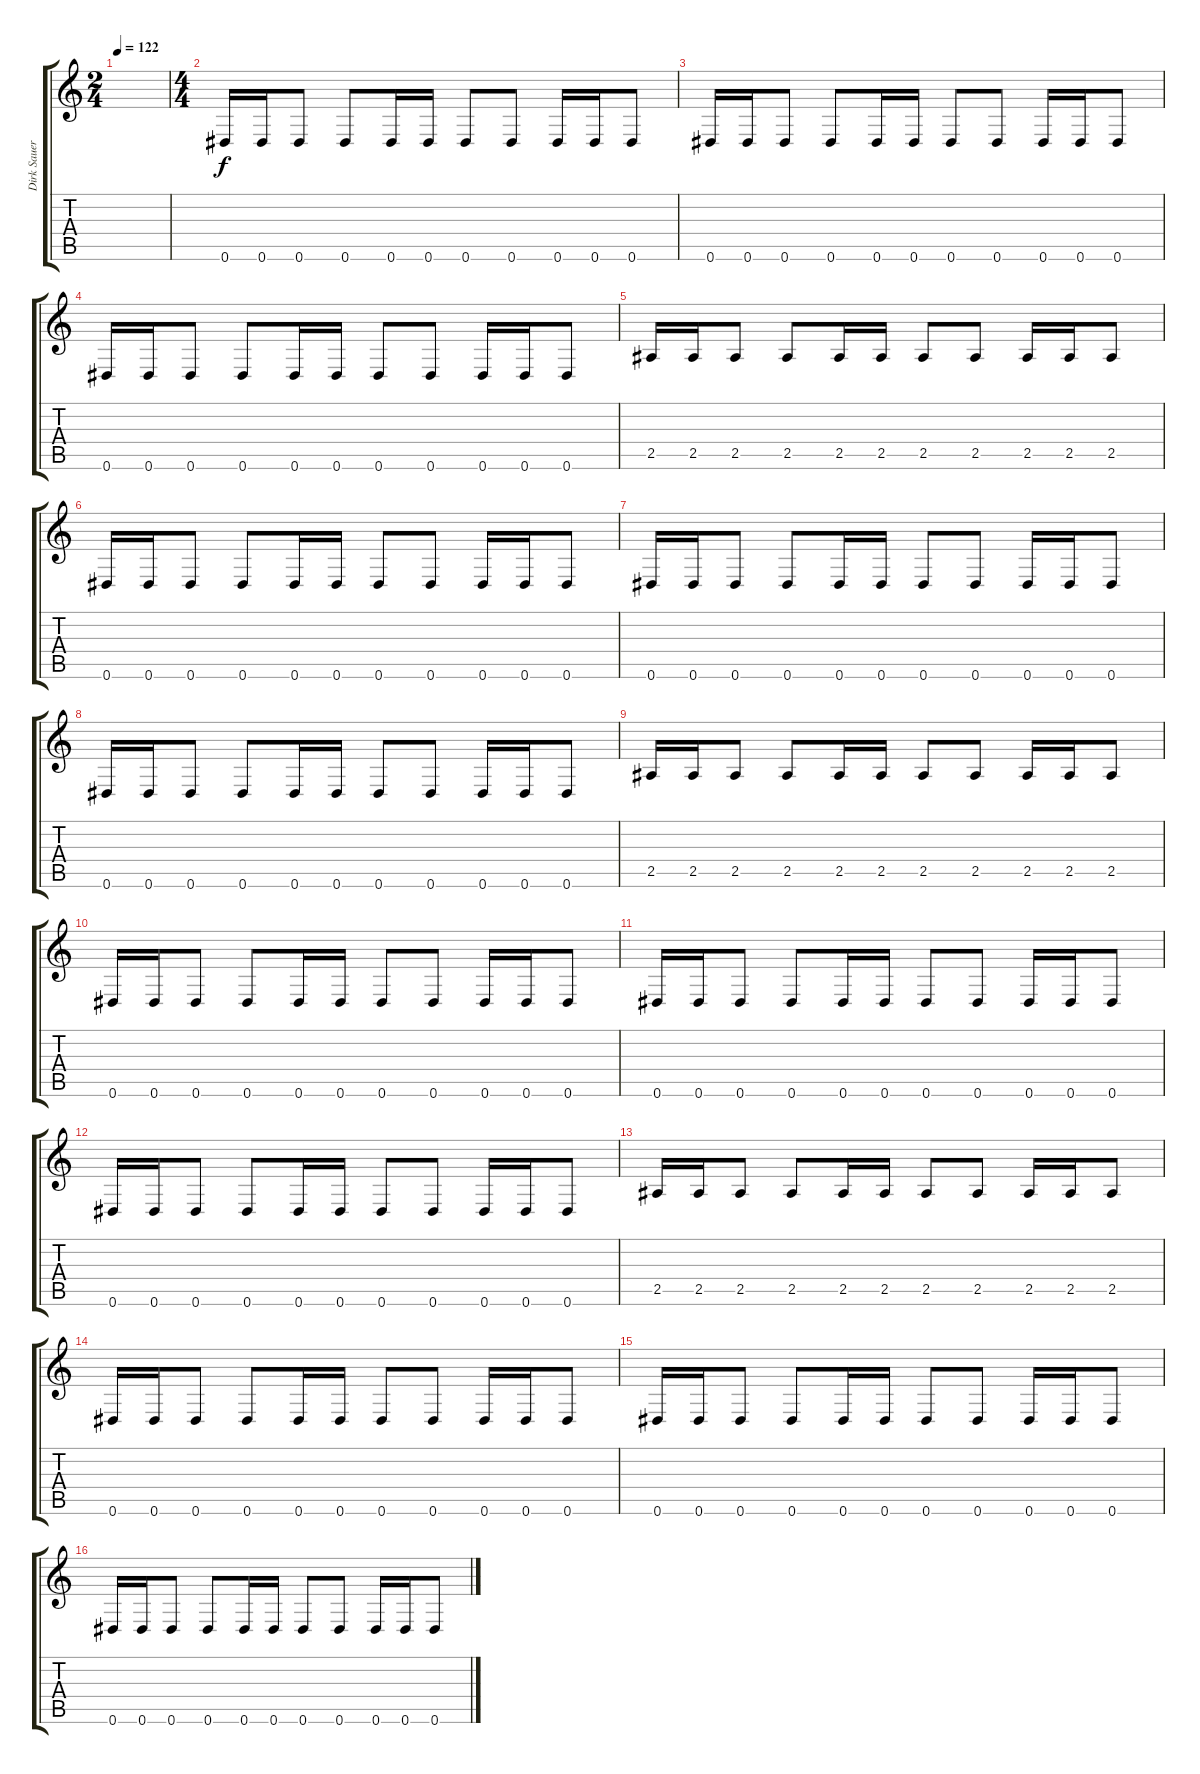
\track ("Dirk Sauer" "Dirk Sauer") {instrument distortionguitar}
\staff {score tabs}
\tuning (Eb4 Bb3 Gb3 Db3 Ab2 Eb2) {hide}
\ts (2 4)
\tempo 122
\clef g2
\ks c
|
\ts (4 4)
0.6.16 0.6.16 0.6.8 0.6.8 0.6.16 0.6.16 0.6.8 0.6.8 0.6.16 0.6.16 0.6.8 |
0.6.16 0.6.16 0.6.8 0.6.8 0.6.16 0.6.16 0.6.8 0.6.8 0.6.16 0.6.16 0.6.8 |
0.6.16 0.6.16 0.6.8 0.6.8 0.6.16 0.6.16 0.6.8 0.6.8 0.6.16 0.6.16 0.6.8 |
2.5.16 2.5.16 2.5.8 2.5.8 2.5.16 2.5.16 2.5.8 2.5.8 2.5.16 2.5.16 2.5.8 |
0.6.16 0.6.16 0.6.8 0.6.8 0.6.16 0.6.16 0.6.8 0.6.8 0.6.16 0.6.16 0.6.8 |
0.6.16 0.6.16 0.6.8 0.6.8 0.6.16 0.6.16 0.6.8 0.6.8 0.6.16 0.6.16 0.6.8 |
0.6.16 0.6.16 0.6.8 0.6.8 0.6.16 0.6.16 0.6.8 0.6.8 0.6.16 0.6.16 0.6.8 |
2.5.16 2.5.16 2.5.8 2.5.8 2.5.16 2.5.16 2.5.8 2.5.8 2.5.16 2.5.16 2.5.8 |
0.6.16 0.6.16 0.6.8 0.6.8 0.6.16 0.6.16 0.6.8 0.6.8 0.6.16 0.6.16 0.6.8 |
0.6.16 0.6.16 0.6.8 0.6.8 0.6.16 0.6.16 0.6.8 0.6.8 0.6.16 0.6.16 0.6.8 |
0.6.16 0.6.16 0.6.8 0.6.8 0.6.16 0.6.16 0.6.8 0.6.8 0.6.16 0.6.16 0.6.8 |
2.5.16 2.5.16 2.5.8 2.5.8 2.5.16 2.5.16 2.5.8 2.5.8 2.5.16 2.5.16 2.5.8 |
0.6.16 0.6.16 0.6.8 0.6.8 0.6.16 0.6.16 0.6.8 0.6.8 0.6.16 0.6.16 0.6.8 |
0.6.16 0.6.16 0.6.8 0.6.8 0.6.16 0.6.16 0.6.8 0.6.8 0.6.16 0.6.16 0.6.8 |
0.6.16 0.6.16 0.6.8 0.6.8 0.6.16 0.6.16 0.6.8 0.6.8 0.6.16 0.6.16 0.6.8
